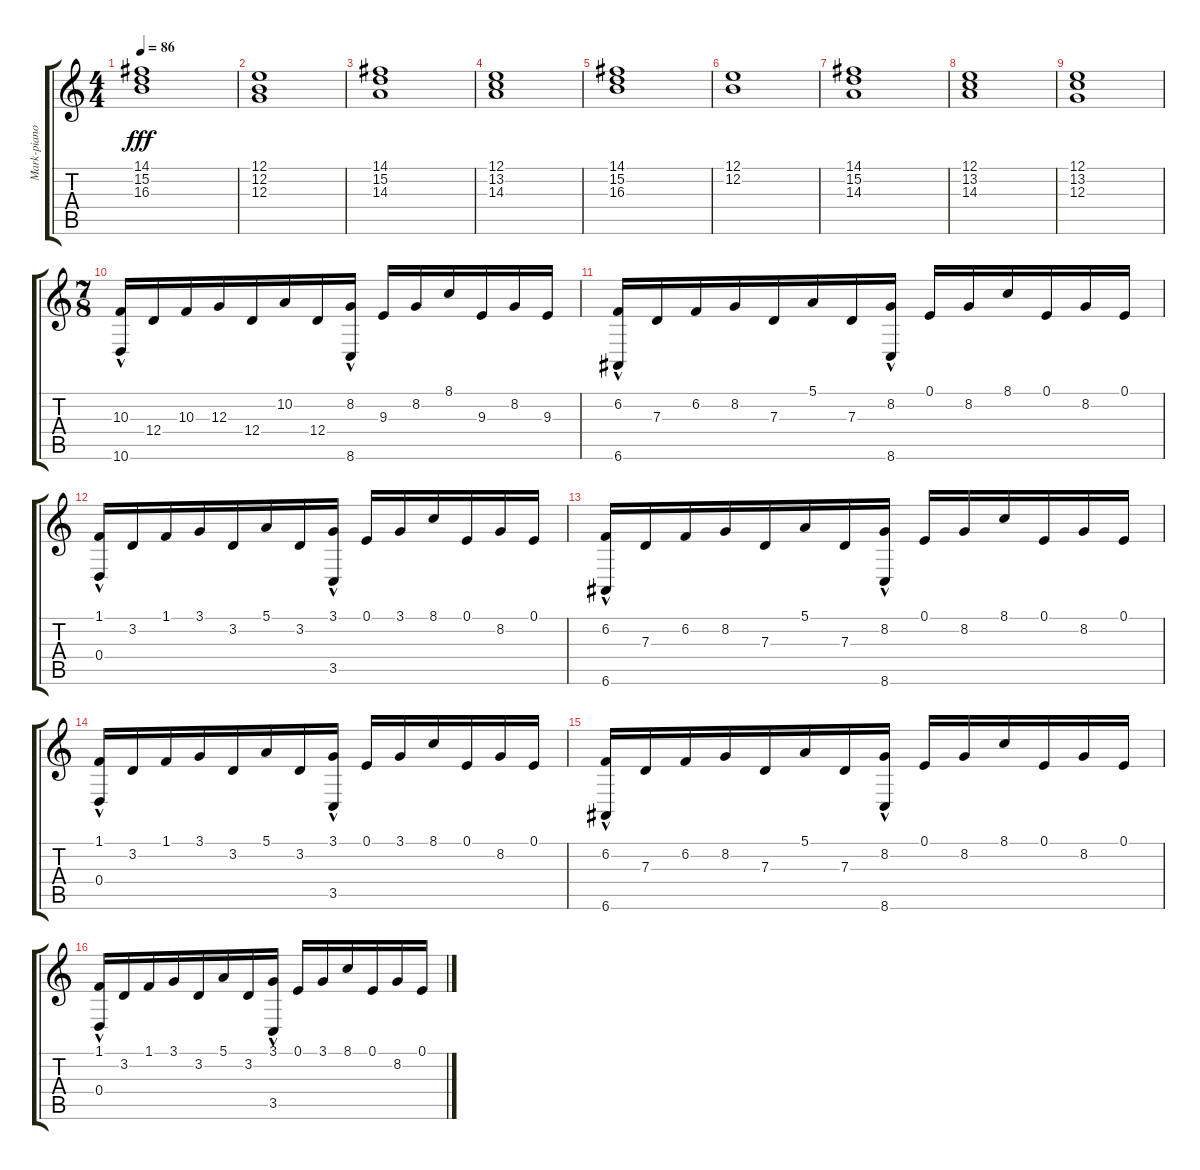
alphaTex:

\track ("Mark-piano" "Mark-piano") {instrument honkytonkpiano}
\staff {score tabs}
\tuning (E4 B3 G3 D3 A2 E2) {hide}
\ts (4 4)
\tempo 86
\clef g2
\ks c
(14.1 15.2 16.3).1{dy fff} |
(12.1 12.2 12.3).1 |
(14.1 15.2 14.3).1 |
(12.1 13.2 14.3).1 |
(14.1 15.2 16.3).1 |
(12.1 12.2).1 |
(14.1 15.2 14.3).1 |
(12.1 13.2 14.3).1 |
(12.1 13.2 12.3).1 |
\ts (7 8)
(10.3 10.6{hac}).16 12.4.16 10.3.16 12.3.16 12.4.16 10.2.16 12.4.16 (8.2 8.6{hac}).16 9.3.16 8.2.16 8.1.16 9.3.16 8.2.16 9.3.16 |
(6.2 6.6{hac}).16 7.3.16 6.2.16 8.2.16 7.3.16 5.1.16 7.3.16 (8.2 8.6{hac}).16 0.1.16 8.2.16 8.1.16 0.1.16 8.2.16 0.1.16 |
(1.1 0.4{hac}).16 3.2.16 1.1.16 3.1.16 3.2.16 5.1.16 3.2.16 (3.1 3.5{hac}).16 0.1.16 3.1.16 8.1.16 0.1.16 8.2.16 0.1.16 |
(6.2 6.6{hac}).16 7.3.16 6.2.16 8.2.16 7.3.16 5.1.16 7.3.16 (8.2 8.6{hac}).16 0.1.16 8.2.16 8.1.16 0.1.16 8.2.16 0.1.16 |
(1.1 0.4{hac}).16 3.2.16 1.1.16 3.1.16 3.2.16 5.1.16 3.2.16 (3.1 3.5{hac}).16 0.1.16 3.1.16 8.1.16 0.1.16 8.2.16 0.1.16 |
(6.2 6.6{hac}).16 7.3.16 6.2.16 8.2.16 7.3.16 5.1.16 7.3.16 (8.2 8.6{hac}).16 0.1.16 8.2.16 8.1.16 0.1.16 8.2.16 0.1.16 |
(1.1 0.4{hac}).16 3.2.16 1.1.16 3.1.16 3.2.16 5.1.16 3.2.16 (3.1 3.5{hac}).16 0.1.16 3.1.16 8.1.16 0.1.16 8.2.16 0.1.16
